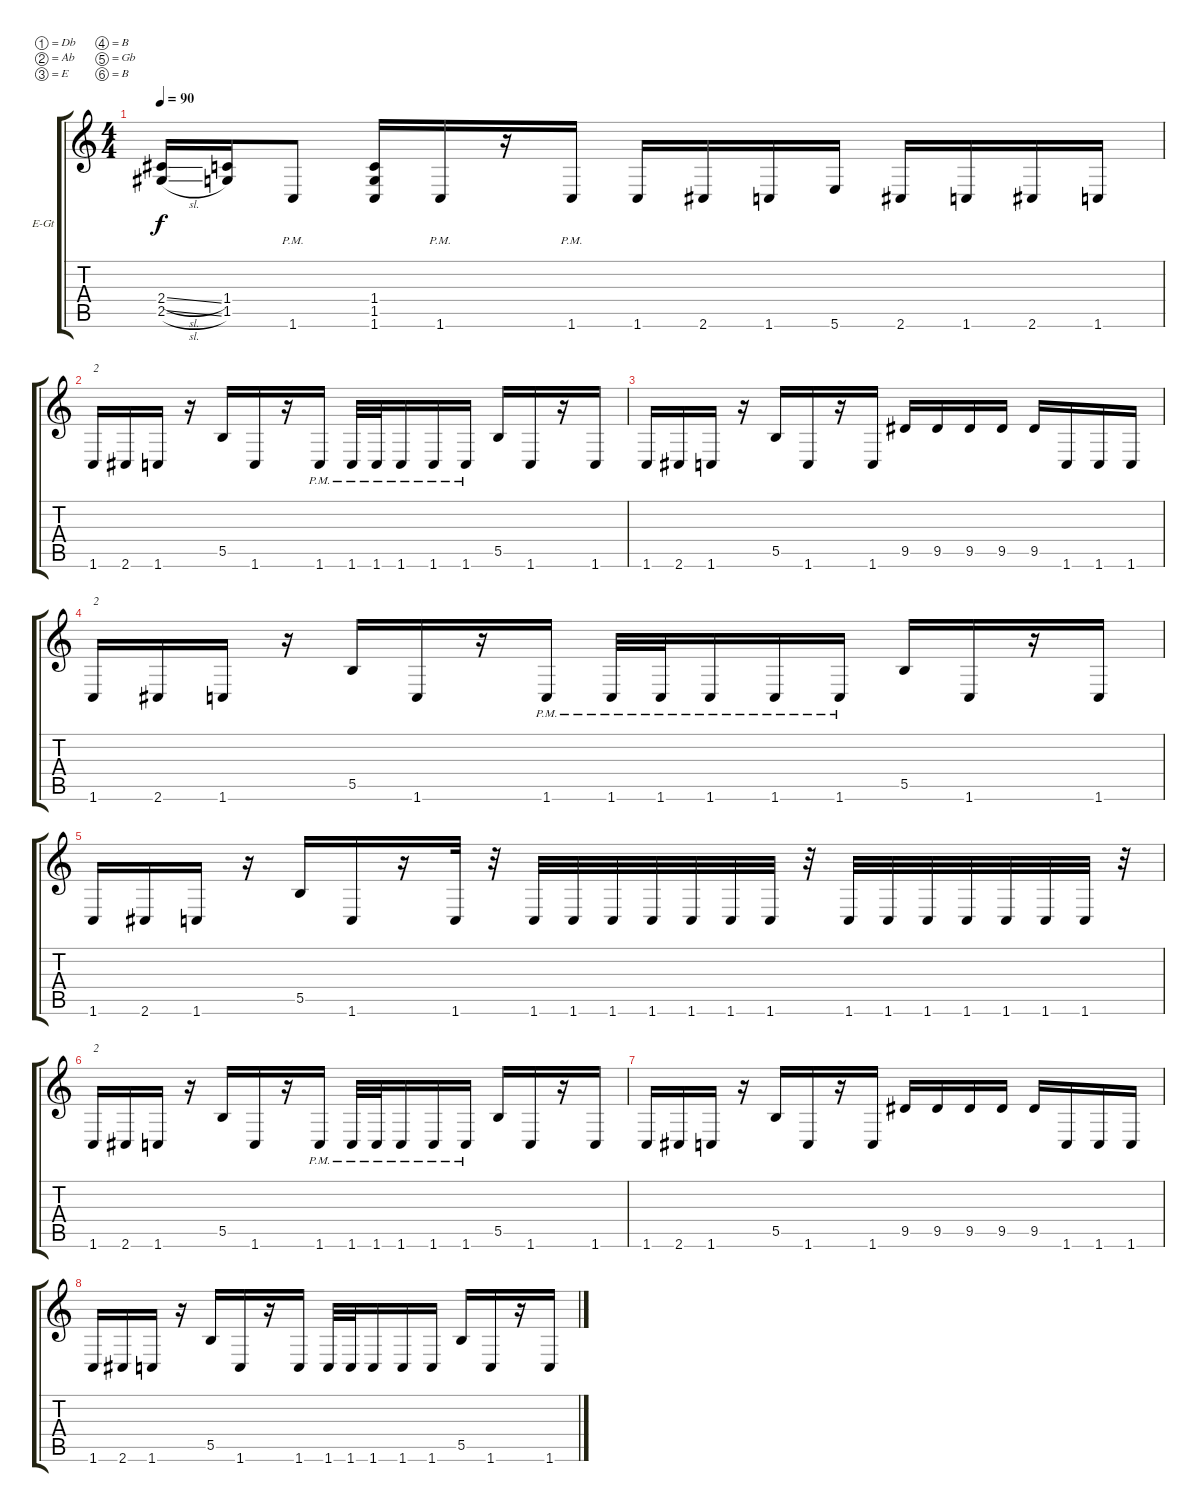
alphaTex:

\bracketExtendMode groupsimilarinstruments
\firstSystemTrackNameOrientation horizontal
\otherSystemsTrackNameOrientation horizontal
\track ("[ALEX]" "E-Gt") {instrument overdrivenguitar}
\staff {score tabs}
\tuning (Db4 Ab3 E3 B2 Gb2 B1)
\ts (4 4)
\tempo 90
\clef g2
\ks c
(2.4{sl} 2.5{sl}).16{dy f} (1.4 1.5).16 1.6{pm}.8 (1.4 1.5 1.6).16 1.6{pm}.16 r.16 1.6{pm}.16 1.6.16 2.6.16 1.6.16 5.6.16 2.6.16 1.6.16 2.6.16 1.6.16 |
1.6.16{txt "2"} 2.6.16 1.6.16 r.16 5.5.16 1.6.16 r.16 1.6{pm}.16 1.6{pm}.32 1.6{pm}.32 1.6{pm}.16 1.6{pm}.16 1.6{pm}.16 5.5.16 1.6.16 r.16 1.6.16 |
1.6.16 2.6.16 1.6.16 r.16 5.5.16 1.6.16 r.16 1.6.16 9.5.16 9.5.16 9.5.16 9.5.16 9.5.16 1.6.16 1.6.16 1.6.16 |
1.6.16{txt "2"} 2.6.16 1.6.16 r.16 5.5.16 1.6.16 r.16 1.6{pm}.16 1.6{pm}.32 1.6{pm}.32 1.6{pm}.16 1.6{pm}.16 1.6{pm}.16 5.5.16 1.6.16 r.16 1.6.16 |
1.6.16 2.6.16 1.6.16 r.16 5.5.16 1.6.16 r.16 1.6.32 r.32 1.6.32 1.6.32 1.6.32 1.6.32 1.6.32 1.6.32 1.6.32 r.32 1.6.32 1.6.32 1.6.32 1.6.32 1.6.32 1.6.32 1.6.32 r.32 |
1.6.16{txt "2"} 2.6.16 1.6.16 r.16 5.5.16 1.6.16 r.16 1.6{pm}.16 1.6{pm}.32 1.6{pm}.32 1.6{pm}.16 1.6{pm}.16 1.6{pm}.16 5.5.16 1.6.16 r.16 1.6.16 |
1.6.16 2.6.16 1.6.16 r.16 5.5.16 1.6.16 r.16 1.6.16 9.5.16 9.5.16 9.5.16 9.5.16 9.5.16 1.6.16 1.6.16 1.6.16 |
1.6.16 2.6.16 1.6.16 r.16 5.5.16 1.6.16 r.16 1.6.16 1.6.32 1.6.32 1.6.16 1.6.16 1.6.16 5.5.16 1.6.16 r.16 1.6.16
